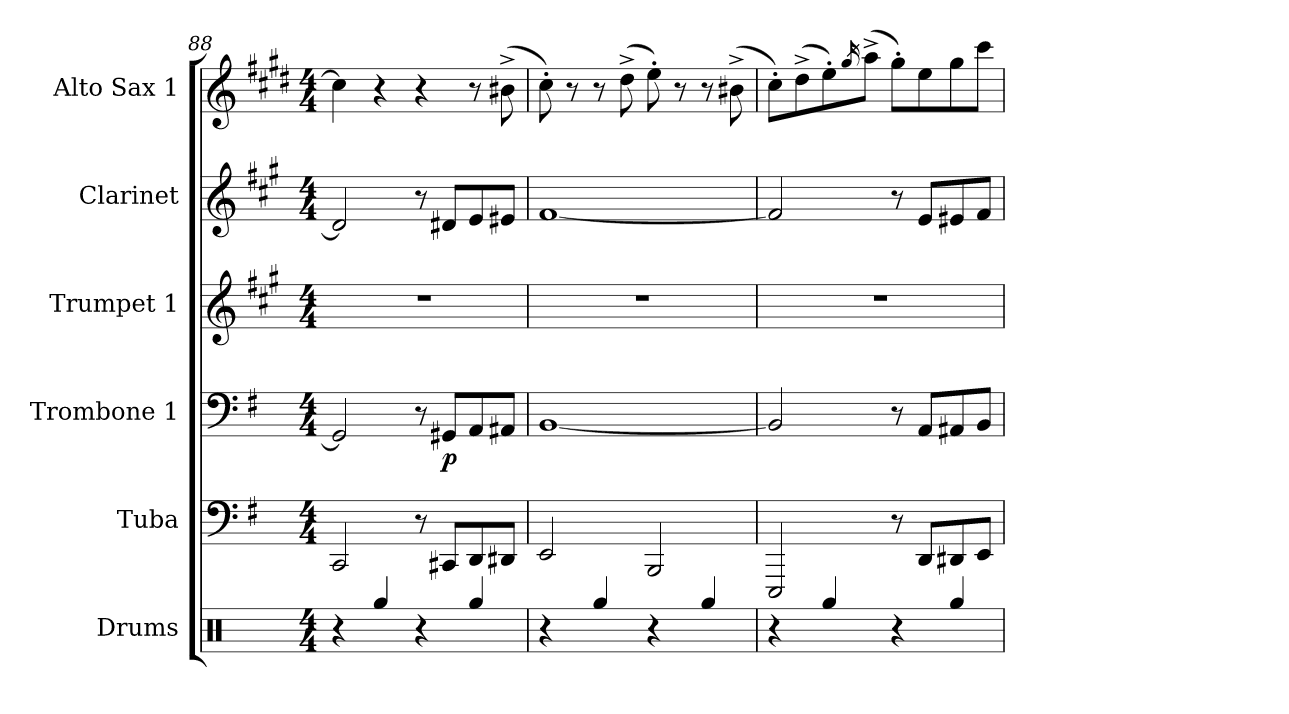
**kern	**kern	**kern	**dynam	**kern	**kern	**kern
*part6	*part5	*part4	*part4	*part3	*part2	*part1
*staff6	*staff5	*staff4	*staff4	*staff3	*staff2	*staff1
*I"Drums	*I"Tuba	*I"Trombone 1	*	*I"Trumpet 1	*I"Clarinet	*I"Alto Sax 1
*I'Drums	*I'Tba.	*I'Tbn. 1	*	*I'Tpt. 1	*I'Cl.	*I'Alto 1
*clefX	*clefF4	*clefF4	*	*clefG2	*clefG2	*clefG2
*	*	*	*	*ITrd1c2	*ITrd1c2	*ITrd5c9
*k[]	*k[f#]	*k[f#]	*	*k[f#]	*k[f#]	*k[f#]
*M4/4	*M4/4	*M4/4	*	*M4/4	*M4/4	*M4/4
=88	=88	=88	=88	=88	=88	=88
4r	2CC/	2GG/]	.	1r	2c/]	4e\]
4Rgg/	.	.	.	.	.	4r
4r	8r	8r	.	.	8r	4r
!	!	!	!LO:DY:b	!	!	!
.	8CC#X/L	8GG#X/L	p	.	8c#X/L	.
4Rgg/	8DD/	8AA/	.	.	8d/	8r
.	8DD#X/J	8AA#X/J	.	.	8d#X/J	(8d#X^\
=89	=89	=89	=89	=89	=89	=89
4r	2EE/	[1BB	.	1r	[1e	8e'\)
.	.	.	.	.	.	8r
4Rgg/	.	.	.	.	.	8r
.	.	.	.	.	.	(8f#^\
4r	2BBB/	.	.	.	.	8g'\)
.	.	.	.	.	.	8r
4Rgg/	.	.	.	.	.	8r
.	.	.	.	.	.	(8d#X^\
=90	=90	=90	=90	=90	=90	=90
4r	2EEE/	2BB/]	.	1r	2e/]	8e'\L)
.	.	.	.	.	.	(8f#^\
4Rgg/	.	.	.	.	.	8g'\)
.	.	.	.	.	.	16qb/
.	.	.	.	.	.	(8cc^\J
4r	8r	8r	.	.	8r	8b'\L)
.	8DD/L	8AA/L	.	.	8d/L	8g\
4Rgg/	8DD#X/	8AA#X/	.	.	8d#X/	8b\
.	8EE/J	8BB/J	.	.	8e/J	8ee\J
=	=	=	=	=	=	=
*-	*-	*-	*-	*-	*-	*-
